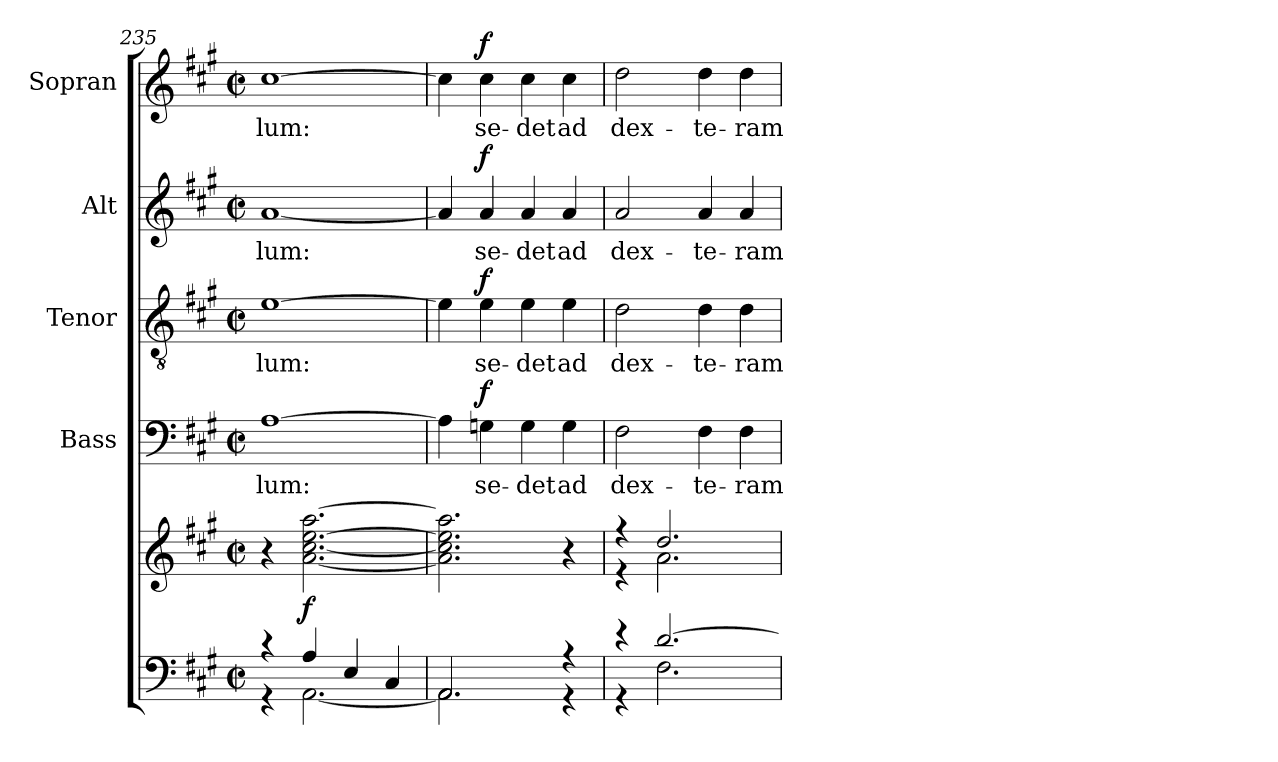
**kern	**kern	**dynam	**kern	**text	**dynam	**kern	**text	**dynam	**kern	**text	**dynam	**kern	**text	**dynam
*part5	*part5	*part5	*part4	*part4	*part4	*part3	*part3	*part3	*part2	*part2	*part2	*part1	*part1	*part1
*staff6	*staff5	*staff5/6	*staff4	*staff4	*staff4	*staff3	*staff3	*staff3	*staff2	*staff2	*staff2	*staff1	*staff1	*staff1
*	*	*	*I"Bass	*	*	*I"Tenor	*	*	*I"Alt	*	*	*I"Sopran	*	*
*	*	*	*I'B.	*	*	*I'T.	*	*	*I'A.	*	*	*I'S.	*	*
*clefF4	*clefG2	*	*clefF4	*	*	*clefGv2	*	*	*clefG2	*	*	*clefG2	*	*
*k[f#c#g#]	*k[f#c#g#]	*	*k[f#c#g#]	*	*	*k[f#c#g#]	*	*	*k[f#c#g#]	*	*	*k[f#c#g#]	*	*
*A:	*A:	*	*A:	*	*	*A:	*	*	*A:	*	*	*A:	*	*
*M2/2	*M2/2	*	*M2/2	*	*	*M2/2	*	*	*M2/2	*	*	*M2/2	*	*
*met(c|)	*met(c|)	*	*met(c|)	*	*	*met(c|)	*	*	*met(c|)	*	*	*met(c|)	*	*
=235	=235	=235	=235	=235	=235	=235	=235	=235	=235	=235	=235	=235	=235	=235
*^	*	*	*	*	*	*	*	*	*	*	*	*	*	*
!	!	!	!	!	!LO:LY:b	!	!	!LO:LY:b	!	!	!LO:LY:b	!	!	!LO:LY:b	!
4r	4r	4r	.	[1A	-lum:	.	[1e	-lum:	.	[1a	-lum:	.	[1cc#	-lum:	.
!	!	!	!LO:DY:b	!	!	!	!	!	!	!	!	!	!	!	!
4A/	[<2.AA\	[2.a\ [2.cc#\ [2.ee\ [2.aa\	f	.	.	.	.	.	.	.	.	.	.	.	.
4E/	.	.	.	.	.	.	.	.	.	.	.	.	.	.	.
4C#/	.	.	.	.	.	.	.	.	.	.	.	.	.	.	.
=236	=236	=236	=236	=236	=236	=236	=236	=236	=236	=236	=236	=236	=236	=236	=236
2.AA/	2.AA\]	2.a\] 2.cc#\] 2.ee\] 2.aa\]	.	4A\]	.	.	4e\]	.	.	4a/]	.	.	4cc#\]	.	.
!	!	!	!	!	!LO:LY:b	!LO:DY:a	!	!LO:LY:b	!LO:DY:a	!	!LO:LY:b	!LO:DY:a	!	!LO:LY:b	!LO:DY:a
.	.	.	.	4Gn\	se-	f	4e\	se-	f	4a/	se-	f	4cc#\	se-	f
!	!	!	!	!	!LO:LY:b	!	!	!LO:LY:b	!	!	!LO:LY:b	!	!	!LO:LY:b	!
.	.	.	.	4G\	-det	.	4e\	-det	.	4a/	-det	.	4cc#\	-det	.
!	!	!	!	!	!LO:LY:b	!	!	!LO:LY:b	!	!	!LO:LY:b	!	!	!LO:LY:b	!
4r	4r	4r	.	4G\	ad	.	4e\	ad	.	4a/	ad	.	4cc#\	ad	.
=237	=237	=237	=237	=237	=237	=237	=237	=237	=237	=237	=237	=237	=237	=237	=237
*	*	*^	*	*	*	*	*	*	*	*	*	*	*	*	*
!	!	!	!	!	!	!LO:LY:b	!	!	!LO:LY:b	!	!	!LO:LY:b	!	!	!LO:LY:b	!
4r	4r	4r	4r	.	2F#\	dex-	.	2d\	dex-	.	2a/	dex-	.	2dd\	dex-	.
[>2.d/	2.F#\	2.dd/	2.a\	.	.	.	.	.	.	.	.	.	.	.	.	.
!	!	!	!	!	!	!LO:LY:b	!	!	!LO:LY:b	!	!	!LO:LY:b	!	!	!LO:LY:b	!
.	.	.	.	.	4F#\	-te-	.	4d\	-te-	.	4a/	-te-	.	4dd\	-te-	.
!	!	!	!	!	!	!LO:LY:b	!	!	!LO:LY:b	!	!	!LO:LY:b	!	!	!LO:LY:b	!
.	.	.	.	.	4F#\	-ram	.	4d\	-ram	.	4a/	-ram	.	4dd\	-ram	.
*v	*v	*	*	*	*	*	*	*	*	*	*	*	*	*	*	*
*	*v	*v	*	*	*	*	*	*	*	*	*	*	*	*	*
=	=	=	=	=	=	=	=	=	=	=	=	=	=	=
*-	*-	*-	*-	*-	*-	*-	*-	*-	*-	*-	*-	*-	*-	*-
